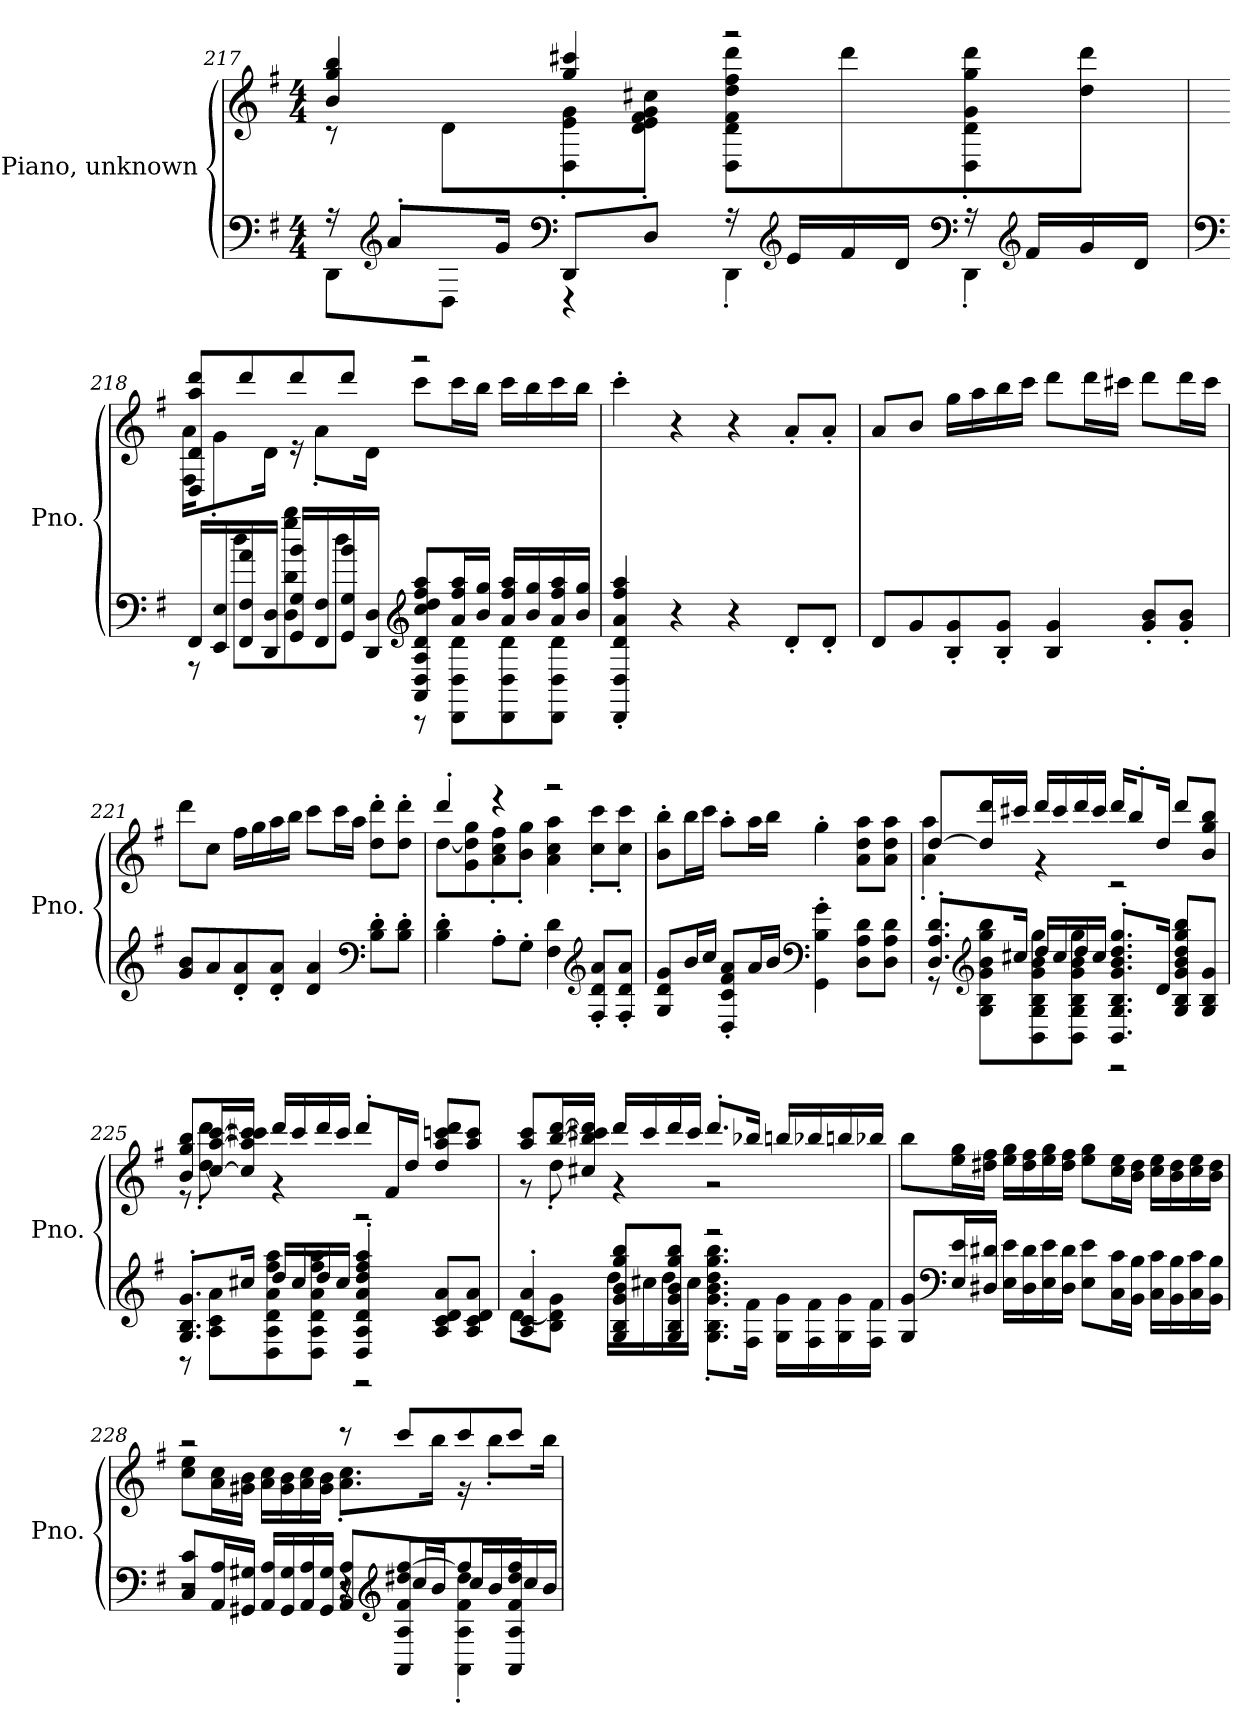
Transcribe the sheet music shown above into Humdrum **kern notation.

**kern	**kern
*part1	*part1
*staff2	*staff1
*I"Piano, unknown	*
*I'Pno.	*
!!LO:LB:g=z
*clefF4	*clefG2
*k[f#]	*k[f#]
*M4/4	*M4/4
=217	=217
*^	*^
16r	8DD\L	4b/ 4gg/ 4bb/	8r
*clefG2	*	*	*
8a'/L	.	.	.
.	8D\J	.	8d\L
16g/Jk	.	.	.
*clefF4	*	*	*
8DD/L	4r	4gg/ 4ccc#X/	8D\' 8e\' 8g\'
8D/J	.	.	8d\' 8e\' 8f#\' 8g\' 8cc#X\'J
16r	4DD'\	2r	8D\ 8d\ 8f#\ 8dd\ 8ff#\ 8ddd\L
*clefG2	*	*	*
16e/LL	.	.	.
16f#/	.	.	8ddd\
16d/JJ	.	.	.
*clefF4	*	*	*
16r	4DD'\	.	8D\' 8d\' 8g\' 8gg\' 8ddd\'
*clefG2	*	*	*
16f#/LL	.	.	.
16g/	.	.	8dd\ 8ddd\J
16d/JJ	.	.	.
!!LO:LB:g=z	!!
=218	=218	=218	=218
*clefF4	*	*	*
16FF#/LL	8r	8D/ 8d/ 8aa/ 8ddd/L	16F#\ 16a\KL
16EE/ 16E/	.	.	8g'\
16FF#/ 16F#/ 16a/	8dd\L	8ddd/	.
16DD/ 16D/JJ	.	.	16d\Jk
16GG/ 16G/ 16b/LL	8D\ 8d\ 8gg\ 8bb\	8ddd/	16r
16FF#/ 16F#/	.	.	8a'\L
16GG/ 16G/ 16b/	8dd\J	8ddd/J	.
16DD/ 16D/JJ	.	.	16d\Jk
*clefG2	*	*	*
8AA/ 8D/ 8A/ 8d/ 8cc/ 8dd/ 8ff#/ 8aa/L	8r	2r	8ccc\L
16a/ 16ff#/ 16aa/L	8DD\ 8D\ 8d\L	.	16ccc\L
16b/ 16gg/JJ	.	.	16bb\JJ
16a/ 16ff#/ 16aa/LL	8DD\ 8D\ 8d\	.	16ccc\LL
16b/ 16gg/	.	.	16bb\
16a/ 16ff#/ 16aa/	8DD\ 8D\ 8d\J	.	16ccc\
16b/ 16gg/JJ	.	.	16bb\JJ
*v	*v	*	*
*	*v	*v
=219	=219
4DD/' 4D/' 4d/' 4a/' 4ff#/' 4aa/'	4ccc'\
4r	4r
4r	4r
8d'/L	8a'/L
8d'/J	8a'/J
=220	=220
8d/L	8a/L
8g/	8b/J
8B/' 8g/'	16gg\LL
.	16aa\
8B/' 8g/'J	16bb\
.	16ccc\JJ
4B/ 4g/	8ddd\L
.	16ddd\L
.	16ccc#X\JJ
8g/' 8b/'L	8ddd\L
8g/' 8b/'J	16ddd\L
.	16ccc#\JJ
!!LO:PB:g=z
=221	=221
8g/ 8b/L	8ddd\L
8a/	8cc\J
8d/' 8a/'	16ff#\LL
.	16gg\
8d/' 8a/'J	16aa\
.	16bb\JJ
4d/ 4a/	8ccc\L
.	16ccc\L
.	16aa\JJ
*clefF4	*
8B\' 8d\'L	8dd\' 8ddd\'L
8B\' 8d\'J	8dd\' 8ddd\'J
=222	=222
*	*^
4B\' 4d\'	4ddd'/	[8dd\L
.	.	8g\ 8dd\] 8gg\
8A'\L	4r	8a\' 8cc\' 8ff#\'
8G'\J	.	8b\' 8gg\'J
4F#\ 4d\	2r	4a\ 4cc\ 4aa\
*clefG2	*	*
8F#/' 8d/' 8a/'L	.	8cc\' 8ccc\'L
8F#/' 8d/' 8a/'J	.	8cc\' 8ccc\'J
*	*v	*v
=223	=223
8G/ 8d/ 8g/L	8b\' 8bb\'L
16b/L	16bb\L
16cc/JJ	16ccc\JJ
8D/' 8c/' 8f#/' 8a/'L	8aa'\L
16a/L	16aa\L
16b/JJ	16bb\JJ
*clefF4	*
4GG\' 4B\' 4g\'	4gg'\
8D\ 8A\ 8d\L	8a\ 8dd\ 8aa\L
8D\ 8A\ 8d\J	8a\ 8dd\ 8aa\J
!!LO:LB:g=z
=224	=224
*^	*^
8.D/' 8.A/' 8.d/'L	8r	[8dd/L	4a\' 4aa\'
*clefG2	*	*	*
.	8G\ 8B\ 8g\ 8b\ 8gg\ 8bb\L	16dd/] 16ddd/L	.
16cc#X/Jk	.	16ccc#X/JJ	.
16dd/LL	8BB\ 8G\ 8B\ 8g\ 8b\ 8gg\	16ddd/LL	4r
16cc#/	.	16ccc#/	.
16dd/	8BB\ 8G\ 8B\ 8g\ 8b\ 8gg\J	16ddd/	.
16cc#/JJ	.	16ccc#/JJ	.
8.BB/' 8.G/' 8.B/' 8.g/' 8.b/' 8.dd/' 8.gg/'L	2r	16ddd/KL	2r
.	.	8bb'/	.
16d/Jk	.	16dd/Jk	.
8G/ 8B/ 8g/ 8b/ 8dd/ 8gg/ 8bb/L	.	8ddd/L	.
8G/ 8B/ 8g/J	.	8b/ 8gg/ 8bb/J	.
=225	=225	=225	=225
8.G/' 8.B/' 8.g/'L	8r	8b/ 8gg/ 8bb/L	8r
.	8A\ 8c\ 8a\L	[16cc/ [16aa/ [16ccc/L	8dd\' 8ddd\'
16cc#X/Jk	.	16cc/] 16aa/] 16ccc/] 16ccc#X/JJ	.
16dd/LL	8D\ 8A\ 8d\ 8a\ 8ff#\ 8aa\	16ddd/LL	4r
16cc#/	.	16ccc#/	.
16dd/	8D\ 8A\ 8d\ 8a\ 8ff#\ 8aa\J	16ddd/	.
16cc#/JJ	.	16ccc#/JJ	.
4D/' 4A/' 4d/' 4a/' 4dd/' 4ff#/' 4aa/'	2r	8ddd'/L	2r
.	.	16f#/L	.
.	.	16dd/JJ	.
8A/ 8c/ 8d/ 8a/L	.	8dd/ 8aa/ 8cccn/ 8ddd/L	.
8A/ 8c/ 8d/ 8a/J	.	8aa/ 8ccc/J	.
!!LO:LB:g=z	!!
=226	=226	=226	=226
4A/' 4c/' 4a/'	[8d\L	8aa/ 8ccc/L	8r
.	8B\ 8d\] 8g\J	[16bb/ [16ddd/L	8dd'\
.	.	16cc#X/ 16bb/] 16ccc#X/ 16ddd/]JJ	.
8G/ 8B/ 8g/ 8b/ 8gg/ 8bb/L	16dd\LL	16ddd/LL	4r
.	16cc#X\	16ccc#/	.
8G/ 8B/ 8g/ 8b/ 8gg/ 8bb/J	16dd\	16ddd/	.
.	16cc#\JJ	16ccc#/JJ	.
2r	8.G\' 8.B\' 8.g\' 8.b\' 8.dd\' 8.gg\' 8.bb\'L	8.ddd'/L	2r
.	16F#\ 16f#\Jk	16bb-X/Jk	.
.	16G\ 16g\LL	16bbn/LL	.
.	16F#\ 16f#\	16bb-X/	.
.	16G\ 16g\	16bbn/	.
.	16F#\ 16f#\JJ	16bb-X/JJ	.
*v	*v	*	*
*	*v	*v
=227	=227
8G/ 8g/L	8bb\L
*clefF4	*
16E/ 16e/L	16ee\ 16gg\L
16D#X/ 16d#X/JJ	16dd#X\ 16ff#\JJ
16E\ 16e\LL	16ee\ 16gg\LL
16D#\ 16d#\	16dd#\ 16ff#\
16E\ 16e\	16ee\ 16gg\
16D#\ 16d#\JJ	16dd#\ 16ff#\JJ
8E\ 8e\L	8ee\ 8gg\L
16C\ 16c\L	16cc\ 16ee\L
16BB\ 16B\JJ	16b\ 16dd#\JJ
16C\ 16c\LL	16cc\ 16ee\LL
16BB\ 16B\	16b\ 16dd#\
16C\ 16c\	16cc\ 16ee\
16BB\ 16B\JJ	16b\ 16dd#\JJ
!!LO:LB:g=z
=228	=228
*^	*^
*	*^	*	*
2r	2r	8C/ 8c/L	2r	8cc\ 8ee\L
.	.	16AA/ 16A/L	.	16a\ 16cc\L
.	.	16GG#X/ 16G#X/JJ	.	16g#X\ 16b\JJ
.	.	16AA/ 16A/LL	.	16a\ 16cc\LL
.	.	16GG#/ 16G#/	.	16g#\ 16b\
.	.	16AA/ 16A/	.	16a\ 16cc\
.	.	16GG#/ 16G#/JJ	.	16g#\ 16b\JJ
8r	4r	8AA/ 8A/L	8r	8.a\' 8.cc\'L
*clefG2	*	*	*	*
8AA/ 8A/ 8f#/ 8dd#X/ [8ff#/L	.	16cc/L	8ccc/L	.
.	.	16b/JJ	.	16bb\Jk
8ff#/]	4AA\' 4A\' 4f#\' 4dd#\'	16cc/LL	8ccc/	16r
.	.	16b/	.	8bb'\L
8AA/ 8A/ 8f#/ 8dd#/ 8ff#/J	.	16cc/	8ccc/J	.
.	.	16b/JJ	.	16bb\Jk
*v	*v	*v	*	*
*	*v	*v
=	=
*-	*-
